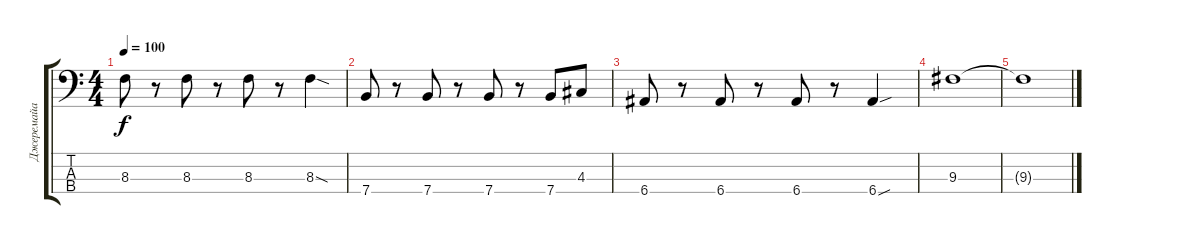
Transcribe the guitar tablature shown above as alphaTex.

\track ("Джеремайа Грин" "Джеремайа ") {instrument electricbassfinger}
\staff {score tabs}
\tuning (G2 D2 A1 E1) {hide}
\ts (4 4)
\tempo 100
\clef f4
\ks c
8.3.8{dy f} r.8 8.3.8 r.8 8.3.8 r.8 8.3{sod}.4 |
7.4.8 r.8 7.4.8 r.8 7.4.8 r.8 7.4.8 4.3.8 |
6.4.8 r.8 6.4.8 r.8 6.4.8 r.8 6.4{sou}.4 |
9.3.1{volume 3} |
9.3{t}.1
